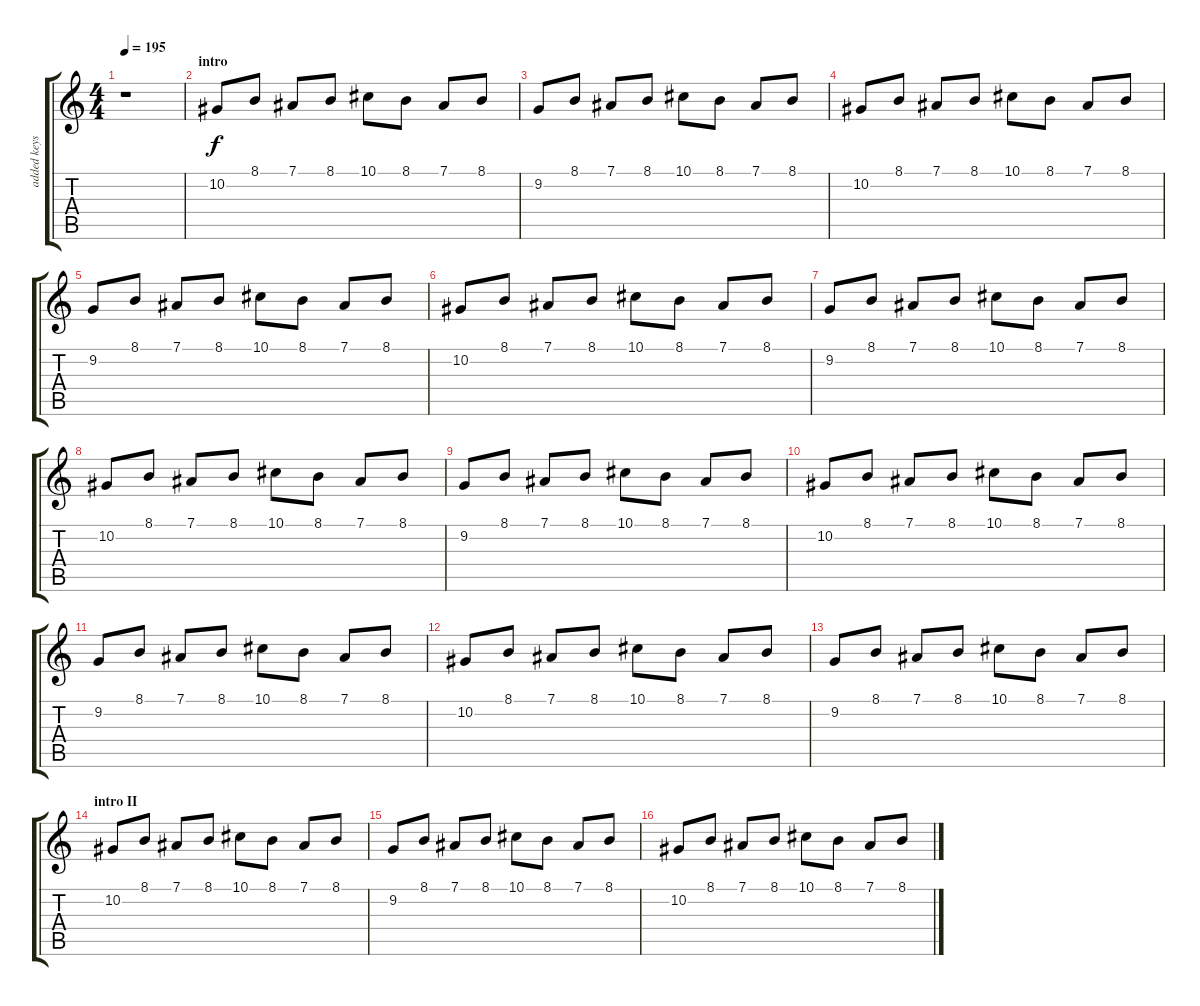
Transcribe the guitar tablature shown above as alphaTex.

\track ("added keys" "added keys") {instrument pad1newage}
\staff {score tabs}
\tuning (Eb4 Bb3 Gb3 Db3 Ab2 Eb2) {hide}
\ts (4 4)
\tempo 195
\clef g2
\ks c
r.1{dy f instrument pad1newage} |
\section ("" "intro")
10.2.8 8.1.8 7.1.8 8.1.8 10.1.8 8.1.8 7.1.8 8.1.8 |
9.2.8 8.1.8 7.1.8 8.1.8 10.1.8 8.1.8 7.1.8 8.1.8 |
10.2.8 8.1.8 7.1.8 8.1.8 10.1.8 8.1.8 7.1.8 8.1.8 |
9.2.8 8.1.8 7.1.8 8.1.8 10.1.8 8.1.8 7.1.8 8.1.8 |
10.2.8 8.1.8 7.1.8 8.1.8 10.1.8 8.1.8 7.1.8 8.1.8 |
9.2.8 8.1.8 7.1.8 8.1.8 10.1.8 8.1.8 7.1.8 8.1.8 |
10.2.8 8.1.8 7.1.8 8.1.8 10.1.8 8.1.8 7.1.8 8.1.8 |
9.2.8 8.1.8 7.1.8 8.1.8 10.1.8 8.1.8 7.1.8 8.1.8 |
10.2.8 8.1.8 7.1.8 8.1.8 10.1.8 8.1.8 7.1.8 8.1.8 |
9.2.8 8.1.8 7.1.8 8.1.8 10.1.8 8.1.8 7.1.8 8.1.8 |
10.2.8 8.1.8 7.1.8 8.1.8 10.1.8 8.1.8 7.1.8 8.1.8 |
9.2.8 8.1.8 7.1.8 8.1.8 10.1.8 8.1.8 7.1.8 8.1.8 |
\section ("" "intro II")
10.2.8 8.1.8 7.1.8 8.1.8 10.1.8 8.1.8 7.1.8 8.1.8 |
9.2.8 8.1.8 7.1.8 8.1.8 10.1.8 8.1.8 7.1.8 8.1.8 |
10.2.8 8.1.8 7.1.8 8.1.8 10.1.8 8.1.8 7.1.8 8.1.8
